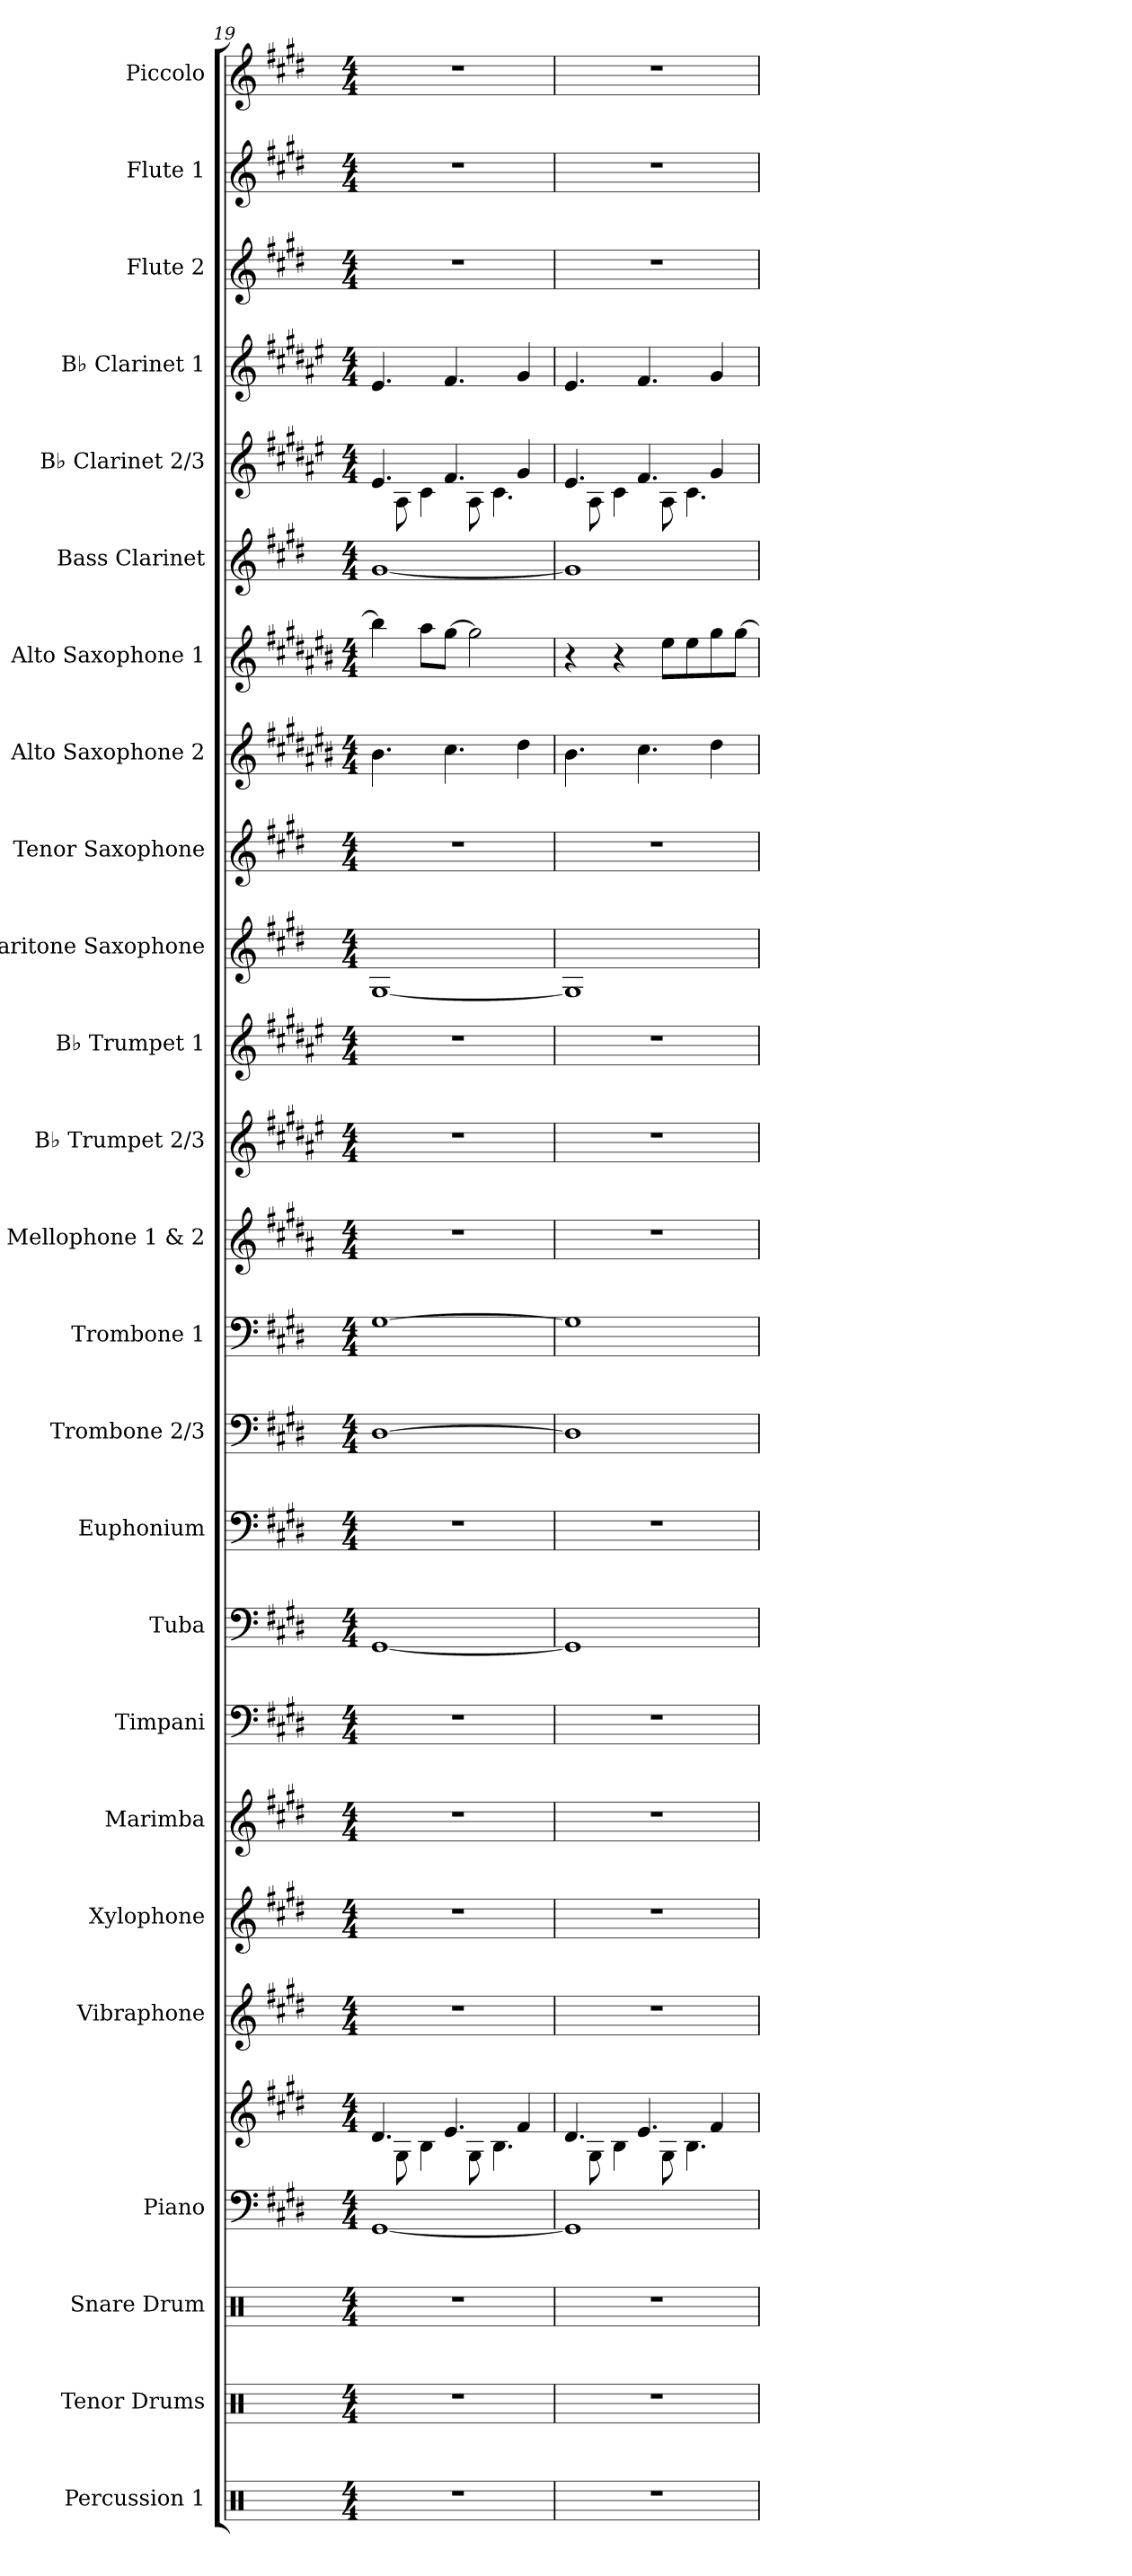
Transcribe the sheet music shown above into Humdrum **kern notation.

**kern	**kern	**kern	**kern	**kern	**kern	**kern	**kern	**kern	**kern	**kern	**kern	**kern	**kern	**kern	**kern	**kern	**kern	**kern	**kern	**kern	**kern	**kern	**kern	**kern	**kern
*part25	*part24	*part23	*part22	*part22	*part21	*part20	*part19	*part18	*part17	*part16	*part15	*part14	*part13	*part12	*part11	*part10	*part9	*part8	*part7	*part6	*part5	*part4	*part3	*part2	*part1
*staff26	*staff25	*staff24	*staff23	*staff22	*staff21	*staff20	*staff19	*staff18	*staff17	*staff16	*staff15	*staff14	*staff13	*staff12	*staff11	*staff10	*staff9	*staff8	*staff7	*staff6	*staff5	*staff4	*staff3	*staff2	*staff1
*I"Percussion 1	*I"Tenor Drums	*I"Snare Drum	*I"Piano	*	*I"Vibraphone	*I"Xylophone	*I"Marimba	*I"Timpani	*I"Tuba	*I"Euphonium	*I"Trombone 2/3	*I"Trombone 1	*I"Mellophone 1 &amp; 2	*I"B♭ Trumpet 2/3	*I"B♭ Trumpet 1	*I"Baritone Saxophone	*I"Tenor Saxophone	*I"Alto Saxophone 2	*I"Alto Saxophone 1	*I"Bass Clarinet	*I"B♭ Clarinet 2/3	*I"B♭ Clarinet 1	*I"Flute 2	*I"Flute 1	*I"Piccolo
*I'Perc. 1	*I'T.D.	*I'S.D.	*I'Pno.	*	*I'Vib.	*I'Xyl.	*I'Mrm.	*I'Timp.	*I'Tba.	*I'Euph.	*I'Tbn. 2/3	*I'Tbn. 1	*I'Mello. 1/2	*I'B♭ Tpt. 2/3	*I'B♭ Tpt. 1	*I'Bar. Sax.	*I'T. Sax.	*I'A. Sax. 2	*I'A. Sax. 1	*I'B. Cl.	*I'B♭ Cl. 2/3	*I'B♭ Cl. 1	*I'Fl. 2	*I'Fl. 1	*I'Picc.
*clefX	*clefX	*clefX	*clefF4	*clefG2	*clefG2	*clefG2	*clefG2	*clefF4	*clefF4	*clefF4	*clefF4	*clefF4	*clefG2	*clefG2	*clefG2	*clefG2	*clefG2	*clefG2	*clefG2	*clefG2	*clefG2	*clefG2	*clefG2	*clefG2	*clefG2
*	*	*	*	*	*	*ITrd-7c-12	*	*	*	*	*	*	*ITrd4c7	*ITrd1c2	*ITrd1c2	*ITrd12c21	*ITrd8c14	*ITrd5c9	*ITrd5c9	*ITrd8c14	*ITrd1c2	*ITrd1c2	*	*	*ITrd-7c-12
*k[]	*k[]	*k[]	*k[f#c#g#d#]	*k[f#c#g#d#]	*k[f#c#g#d#]	*k[f#c#g#d#]	*k[f#c#g#d#]	*k[f#c#g#d#]	*k[f#c#g#d#]	*k[f#c#g#d#]	*k[f#c#g#d#]	*k[f#c#g#d#]	*k[f#c#g#d#]	*k[f#c#g#d#]	*k[f#c#g#d#]	*k[f#c#g#d#]	*k[f#c#g#d#]	*k[f#c#g#d#]	*k[f#c#g#d#]	*k[f#c#g#d#]	*k[f#c#g#d#]	*k[f#c#g#d#]	*k[f#c#g#d#]	*k[f#c#g#d#]	*k[f#c#g#d#]
*M4/4	*M4/4	*M4/4	*M4/4	*M4/4	*M4/4	*M4/4	*M4/4	*M4/4	*M4/4	*M4/4	*M4/4	*M4/4	*M4/4	*M4/4	*M4/4	*M4/4	*M4/4	*M4/4	*M4/4	*M4/4	*M4/4	*M4/4	*M4/4	*M4/4	*M4/4
=19	=19	=19	=19	=19	=19	=19	=19	=19	=19	=19	=19	=19	=19	=19	=19	=19	=19	=19	=19	=19	=19	=19	=19	=19	=19
*	*	*	*	*^	*	*	*	*	*	*	*	*	*	*	*	*	*	*	*	*	*^	*	*	*	*
1r	1r	1r	[1GG#	4.d#/	8ryy	1r	1r	1r	1r	[1GG#	1r	[1D#	[1G#	1r	1r	1r	[1GG#	1r	4.d#\	4dd#\]	[1G#	4.d#/	8ryy	4.d#/	1r	1r	1r
.	.	.	.	.	8G#\	.	.	.	.	.	.	.	.	.	.	.	.	.	.	.	.	.	8G#\	.	.	.	.
.	.	.	.	.	4B\	.	.	.	.	.	.	.	.	.	.	.	.	.	.	8cc#\L	.	.	4B\	.	.	.	.
.	.	.	.	4.e/	.	.	.	.	.	.	.	.	.	.	.	.	.	.	4.e\	[8b\J	.	4.e/	.	4.e/	.	.	.
.	.	.	.	.	8G#\	.	.	.	.	.	.	.	.	.	.	.	.	.	.	2b\]	.	.	8G#\	.	.	.	.
.	.	.	.	.	4.B\	.	.	.	.	.	.	.	.	.	.	.	.	.	.	.	.	.	4.B\	.	.	.	.
.	.	.	.	4f#/	.	.	.	.	.	.	.	.	.	.	.	.	.	.	4f#\	.	.	4f#/	.	4f#/	.	.	.
=20	=20	=20	=20	=20	=20	=20	=20	=20	=20	=20	=20	=20	=20	=20	=20	=20	=20	=20	=20	=20	=20	=20	=20	=20	=20	=20	=20
1r	1r	1r	1GG#]	4.d#/	8ryy	1r	1r	1r	1r	1GG#]	1r	1D#]	1G#]	1r	1r	1r	1GG#]	1r	4.d#\	4r	1G#]	4.d#/	8ryy	4.d#/	1r	1r	1r
.	.	.	.	.	8G#\	.	.	.	.	.	.	.	.	.	.	.	.	.	.	.	.	.	8G#\	.	.	.	.
.	.	.	.	.	4B\	.	.	.	.	.	.	.	.	.	.	.	.	.	.	4r	.	.	4B\	.	.	.	.
.	.	.	.	4.e/	.	.	.	.	.	.	.	.	.	.	.	.	.	.	4.e\	.	.	4.e/	.	4.e/	.	.	.
.	.	.	.	.	8G#\	.	.	.	.	.	.	.	.	.	.	.	.	.	.	8g#\L	.	.	8G#\	.	.	.	.
.	.	.	.	.	4.B\	.	.	.	.	.	.	.	.	.	.	.	.	.	.	8g#\	.	.	4.B\	.	.	.	.
.	.	.	.	4f#/	.	.	.	.	.	.	.	.	.	.	.	.	.	.	4f#\	8b\	.	4f#/	.	4f#/	.	.	.
.	.	.	.	.	.	.	.	.	.	.	.	.	.	.	.	.	.	.	.	[8b\J	.	.	.	.	.	.	.
*	*	*	*	*v	*v	*	*	*	*	*	*	*	*	*	*	*	*	*	*	*	*	*v	*v	*	*	*	*
=	=	=	=	=	=	=	=	=	=	=	=	=	=	=	=	=	=	=	=	=	=	=	=	=	=
*-	*-	*-	*-	*-	*-	*-	*-	*-	*-	*-	*-	*-	*-	*-	*-	*-	*-	*-	*-	*-	*-	*-	*-	*-	*-
